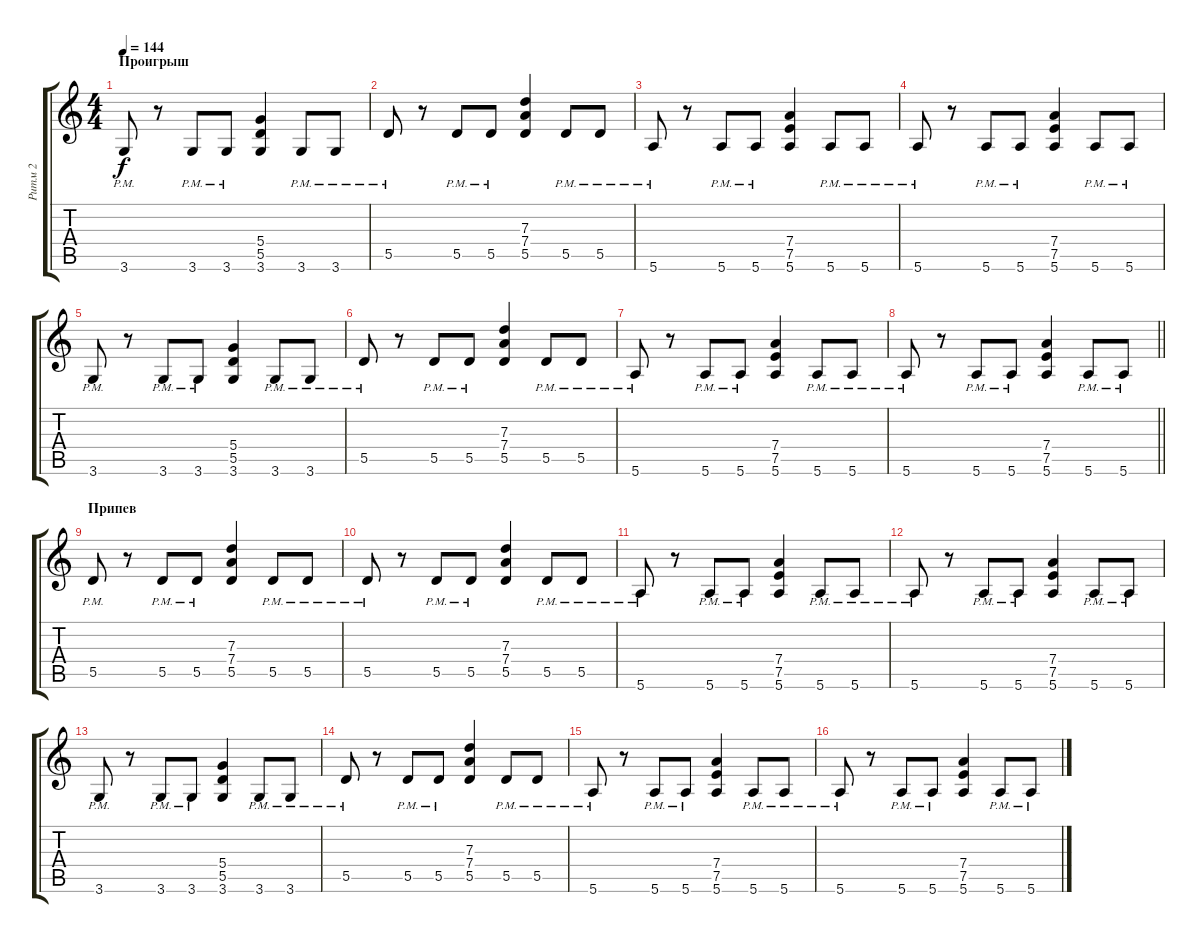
\track ("Ритм 2" "Ритм 2") {instrument distortionguitar}
\staff {score tabs}
\tuning (E4 B3 G3 D3 A2 E2) {hide}
\ts (4 4)
\section ("" "Проигрыш")
\tempo 144
\clef g2
\ks c
3.6{pm}.8{dy f} r.8 3.6{pm}.8 3.6{pm}.8 (5.4 5.5 3.6).4 3.6{pm}.8 3.6{pm}.8 |
5.5{pm}.8 r.8 5.5{pm}.8 5.5{pm}.8 (7.3 7.4 5.5).4 5.5{pm}.8 5.5{pm}.8 |
5.6{pm}.8 r.8 5.6{pm}.8 5.6{pm}.8 (7.4 7.5 5.6).4 5.6{pm}.8 5.6{pm}.8 |
5.6{pm}.8 r.8 5.6{pm}.8 5.6{pm}.8 (7.4 7.5 5.6).4 5.6{pm}.8 5.6{pm}.8 |
3.6{pm}.8 r.8 3.6{pm}.8 3.6{pm}.8 (5.4 5.5 3.6).4 3.6{pm}.8 3.6{pm}.8 |
5.5{pm}.8 r.8 5.5{pm}.8 5.5{pm}.8 (7.3 7.4 5.5).4 5.5{pm}.8 5.5{pm}.8 |
5.6{pm}.8 r.8 5.6{pm}.8 5.6{pm}.8 (7.4 7.5 5.6).4 5.6{pm}.8 5.6{pm}.8 |
\barLineRight lightlight
5.6{pm}.8 r.8 5.6{pm}.8 5.6{pm}.8 (7.4 7.5 5.6).4 5.6{pm}.8 5.6{pm}.8 |
\section ("" "Припев")
5.5{pm}.8 r.8 5.5{pm}.8 5.5{pm}.8 (7.3 7.4 5.5).4 5.5{pm}.8 5.5{pm}.8 |
5.5{pm}.8 r.8 5.5{pm}.8 5.5{pm}.8 (7.3 7.4 5.5).4 5.5{pm}.8 5.5{pm}.8 |
5.6{pm}.8 r.8 5.6{pm}.8 5.6{pm}.8 (7.4 7.5 5.6).4 5.6{pm}.8 5.6{pm}.8 |
5.6{pm}.8 r.8 5.6{pm}.8 5.6{pm}.8 (7.4 7.5 5.6).4 5.6{pm}.8 5.6{pm}.8 |
3.6{pm}.8 r.8 3.6{pm}.8 3.6{pm}.8 (5.4 5.5 3.6).4 3.6{pm}.8 3.6{pm}.8 |
5.5{pm}.8 r.8 5.5{pm}.8 5.5{pm}.8 (7.3 7.4 5.5).4 5.5{pm}.8 5.5{pm}.8 |
5.6{pm}.8 r.8 5.6{pm}.8 5.6{pm}.8 (7.4 7.5 5.6).4 5.6{pm}.8 5.6{pm}.8 |
5.6{pm}.8 r.8 5.6{pm}.8 5.6{pm}.8 (7.4 7.5 5.6).4 5.6{pm}.8 5.6{pm}.8
